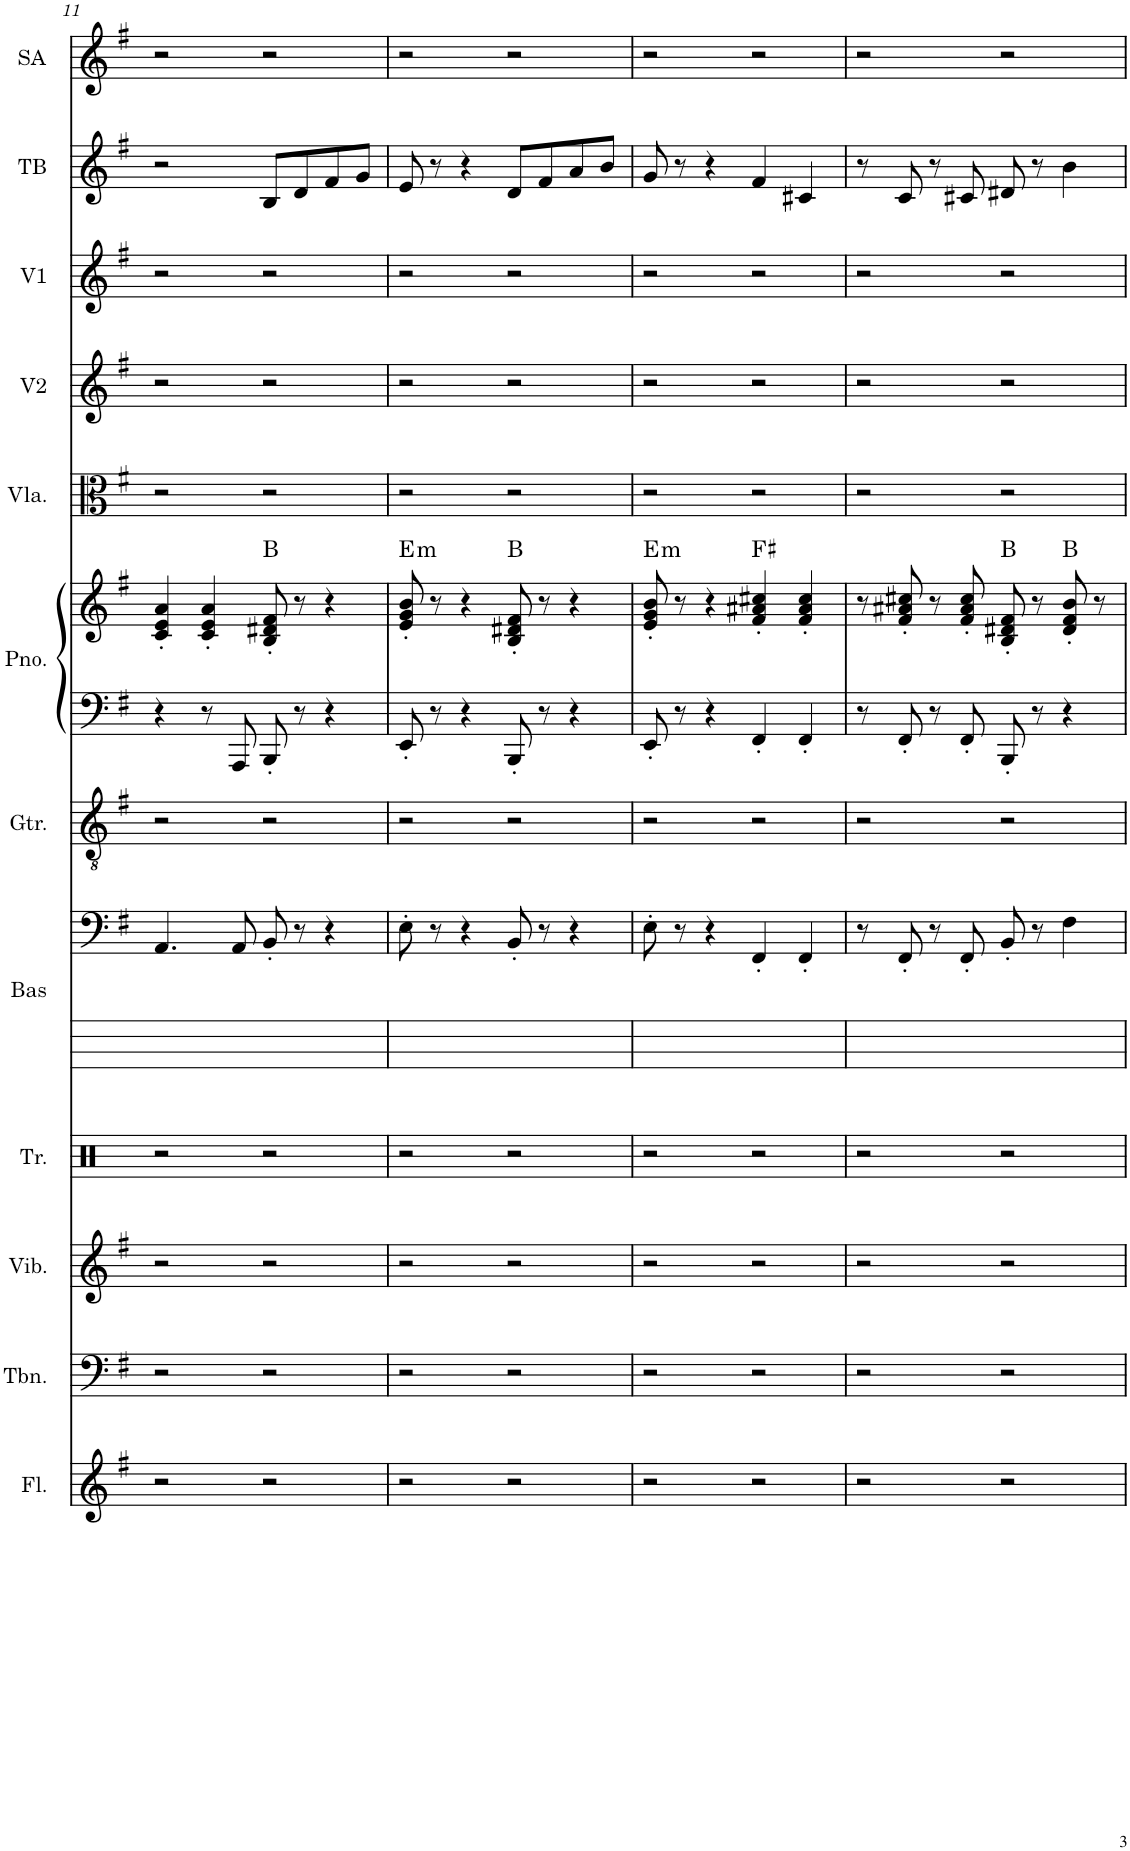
**kern	**kern	**kern	**kern	**kern	**kern	**kern	**kern	**kern	**harte	**kern	**kern	**kern	**kern	**kern
*part12	*part11	*part10	*part9	*part8	*part8	*part7	*part6	*part6	*part6	*part5	*part4	*part3	*part2	*part1
*staff14	*staff13	*staff12	*staff11	*staff10	*staff9	*staff8	*staff7	*staff6	*	*staff5	*staff4	*staff3	*staff2	*staff1
*I"Flute	*I"Trombone	*I"Vibraphone	*I"Trummor	*I"Bas	*	*I"Gitarr	*I"Piano	*	*	*I"Viola	*I"Violin 2	*I"Violin 1	*I"TB	*I"SA
*I'Fl.	*I'Tbn.	*I'Vib.	*I'Tr.	*I'Bas	*	*I'Gtr.	*I'Pno.	*	*	*I'Vla.	*I'V2	*I'V1	*I'TB	*I'SA
!!LO:PB:g=z
*clefG2	*clefF4	*clefG2	*clefX	*	*clefF4	*clefGv2	*clefF4	*clefG2	*	*clefC3	*clefG2	*clefG2	*clefG2	*clefG2
*	*	*	*	*Trd7c12	*Trd7c12	*	*	*	*	*	*	*	*	*
*k[f#]	*k[f#]	*k[f#]	*k[]	*k[f#]	*k[f#]	*k[f#]	*k[f#]	*k[f#]	*	*k[f#]	*k[f#]	*k[f#]	*k[f#]	*k[f#]
*M4/4	*M4/4	*M4/4	*M4/4	*M4/4	*M4/4	*M4/4	*M4/4	*M4/4	*	*M4/4	*M4/4	*M4/4	*M4/4	*M4/4
=11	=11	=11	=11	=11	=11	=11	=11	=11	=11	=11	=11	=11	=11	=11
2r	2r	2r	2r	2r	4.AA/	2r	4r	4c/' 4e/' 4a/'	.	2r	2r	2r	2r	2r
.	.	.	.	.	.	.	8r	4c/' 4e/' 4a/'	.	.	.	.	.	.
.	.	.	.	.	8AA/	.	8AAA/	.	.	.	.	.	.	.
2r	2r	2r	2r	2r	8BB'/	2r	8BBB'/	8B/' 8d#X/' 8f#/'	B:maj	2r	2r	2r	8B/L	2r
.	.	.	.	.	8r	.	8r	8r	.	.	.	.	8d/	.
.	.	.	.	.	4r	.	4r	4r	.	.	.	.	8f#/	.
.	.	.	.	.	.	.	.	.	.	.	.	.	8g/J	.
=12	=12	=12	=12	=12	=12	=12	=12	=12	=12	=12	=12	=12	=12	=12
!	!	!	!	!	!	!	!	!	!LO:H:kt=m	!	!	!	!	!
2r	2r	2r	2r	2r	8E'\	2r	8EE'/	8e/' 8g/' 8b/'	E:min	2r	2r	2r	8e/	2r
.	.	.	.	.	8r	.	8r	8r	.	.	.	.	8r	.
.	.	.	.	.	4r	.	4r	4r	.	.	.	.	4r	.
2r	2r	2r	2r	2r	8BB'/	2r	8BBB'/	8B/' 8d#X/' 8f#/'	B:maj	2r	2r	2r	8d/L	2r
.	.	.	.	.	8r	.	8r	8r	.	.	.	.	8f#/	.
.	.	.	.	.	4r	.	4r	4r	.	.	.	.	8a/	.
.	.	.	.	.	.	.	.	.	.	.	.	.	8b/J	.
=13	=13	=13	=13	=13	=13	=13	=13	=13	=13	=13	=13	=13	=13	=13
!	!	!	!	!	!	!	!	!	!LO:H:kt=m	!	!	!	!	!
2r	2r	2r	2r	2r	8E'\	2r	8EE'/	8e/' 8g/' 8b/'	E:min	2r	2r	2r	8g/	2r
.	.	.	.	.	8r	.	8r	8r	.	.	.	.	8r	.
.	.	.	.	.	4r	.	4r	4r	.	.	.	.	4r	.
2r	2r	2r	2r	2r	4FF#'/	2r	4FF#'/	4f#/' 4a#X/' 4cc#X/'	F#:maj	2r	2r	2r	4f#/	2r
.	.	.	.	.	4FF#'/	.	4FF#'/	4f#/' 4a#/' 4cc#/'	.	.	.	.	4c#X/	.
=14	=14	=14	=14	=14	=14	=14	=14	=14	=14	=14	=14	=14	=14	=14
2r	2r	2r	2r	2r	8r	2r	8r	8r	.	2r	2r	2r	8r	2r
.	.	.	.	.	8FF#'/	.	8FF#'/	8f#/' 8a#X/' 8cc#X/'	.	.	.	.	8c/	.
.	.	.	.	.	8r	.	8r	8r	.	.	.	.	8r	.
.	.	.	.	.	8FF#'/	.	8FF#'/	8f#/' 8a#/' 8cc#/'	.	.	.	.	8c#X/	.
2r	2r	2r	2r	2r	8BB'/	2r	8BBB'/	8B/' 8d#X/' 8f#/'	B:maj	2r	2r	2r	8d#X/	2r
.	.	.	.	.	8r	.	8r	8r	.	.	.	.	8r	.
.	.	.	.	.	4F#\	.	4r	8d#/' 8f#/' 8b/'	B:maj	.	.	.	4b\	.
.	.	.	.	.	.	.	.	8r	.	.	.	.	.	.
=	=	=	=	=	=	=	=	=	=	=	=	=	=	=
*-	*-	*-	*-	*-	*-	*-	*-	*-	*-	*-	*-	*-	*-	*-
